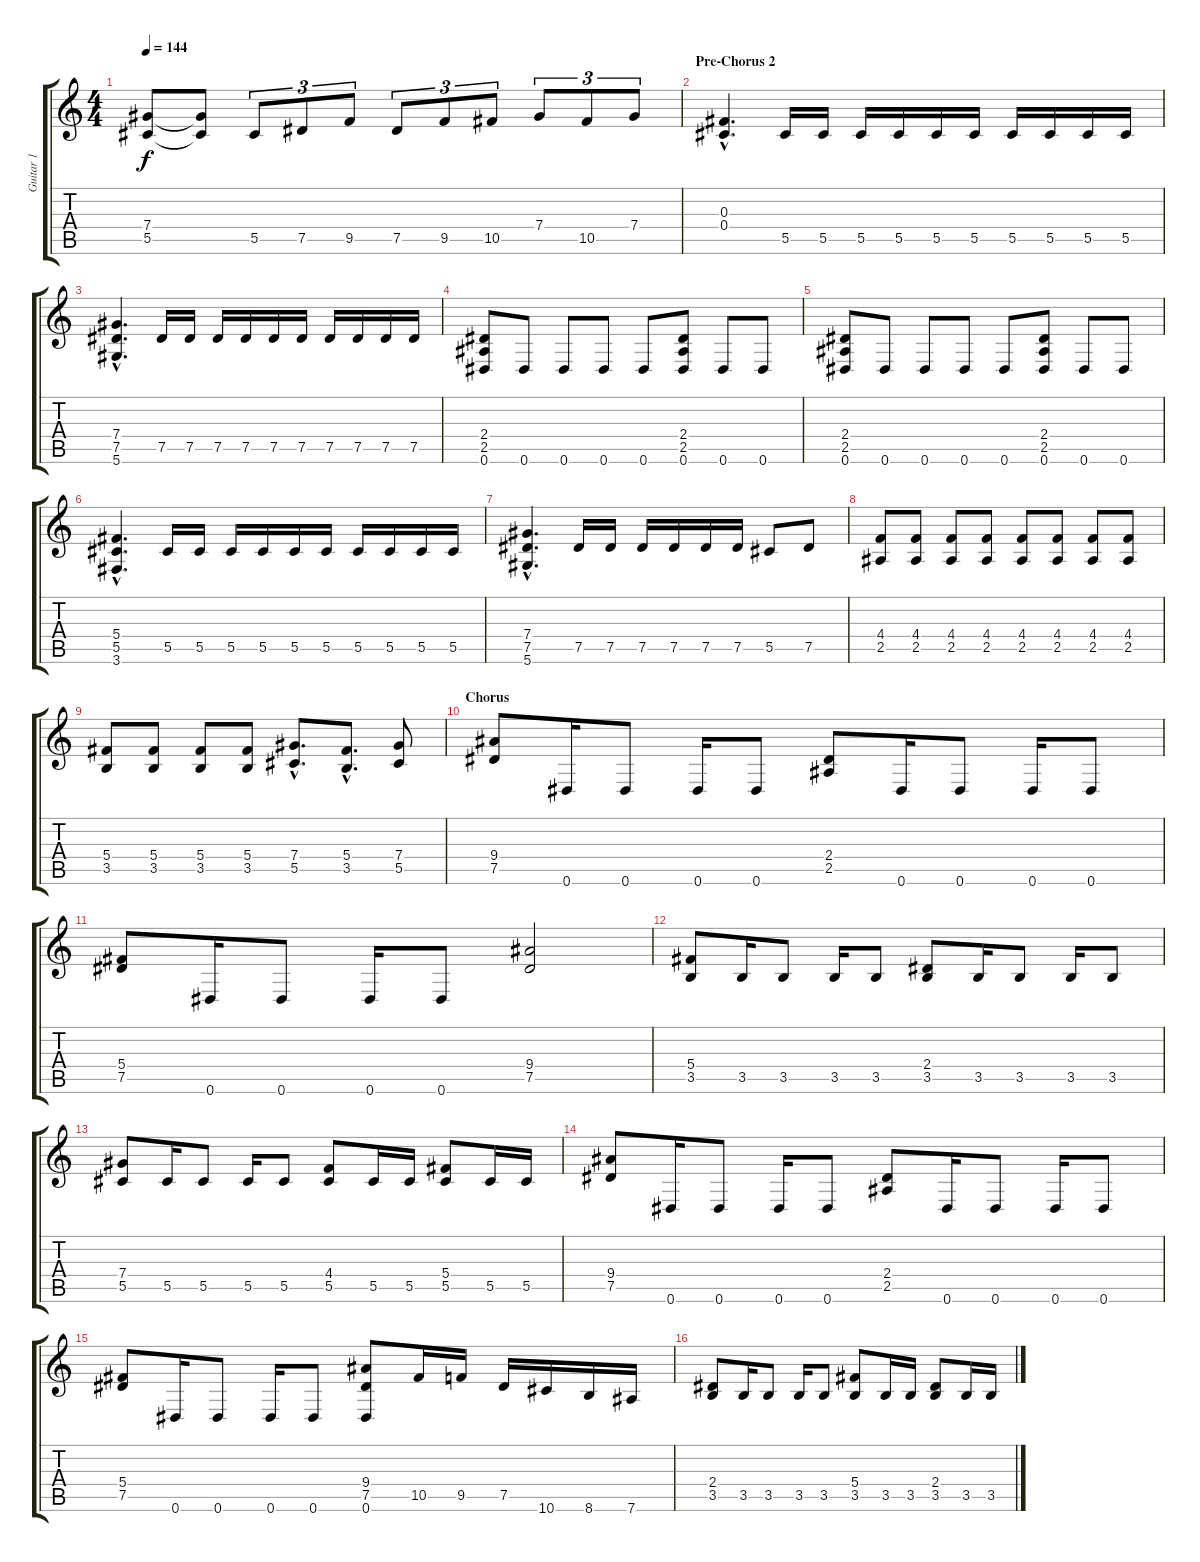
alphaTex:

\track ("Guitar 1" "Guitar 1") {instrument distortionguitar}
\staff {score tabs}
\tuning (Eb4 Bb3 Gb3 Db3 Ab2 Eb2) {hide}
\ts (4 4)
\tempo 144
\clef g2
\ks c
(7.4 5.5).8{dy f} (7.4{t} 5.5{t}).8 5.5.8{tu (3 2)} 7.5.8{tu (3 2)} 9.5.8{tu (3 2)} 7.5.8{tu (3 2)} 9.5.8{tu (3 2)} 10.5.8{tu (3 2)} 7.4.8{tu (3 2)} 10.5.8{tu (3 2)} 7.4.8{tu (3 2)} |
\section ("" "Pre-Chorus 2")
(0.3{hac} 0.4{hac}).4{d} 5.5.16 5.5.16 5.5.16 5.5.16 5.5.16 5.5.16 5.5.16 5.5.16 5.5.16 5.5.16 |
(7.4{hac} 7.5{hac} 5.6{hac}).4{d} 7.5.16 7.5.16 7.5.16 7.5.16 7.5.16 7.5.16 7.5.16 7.5.16 7.5.16 7.5.16 |
(2.4 2.5 0.6).8 0.6.8 0.6.8 0.6.8 0.6.8 (2.4 2.5 0.6).8 0.6.8 0.6.8 |
(2.4 2.5 0.6).8 0.6.8 0.6.8 0.6.8 0.6.8 (2.4 2.5 0.6).8 0.6.8 0.6.8 |
(5.4{hac} 5.5{hac} 3.6{hac}).4{d} 5.5.16 5.5.16 5.5.16 5.5.16 5.5.16 5.5.16 5.5.16 5.5.16 5.5.16 5.5.16 |
(7.4{hac} 7.5{hac} 5.6{hac}).4{d} 7.5.16 7.5.16 7.5.16 7.5.16 7.5.16 7.5.16 5.5.8 7.5.8 |
(4.4 2.5).8 (4.4 2.5).8 (4.4 2.5).8 (4.4 2.5).8 (4.4 2.5).8 (4.4 2.5).8 (4.4 2.5).8 (4.4 2.5).8 |
(5.4 3.5).8 (5.4 3.5).8 (5.4 3.5).8 (5.4 3.5).8 (7.4{hac} 5.5{hac}).8{d} (5.4{hac} 3.5{hac}).8{d} (7.4 5.5).8 |
\section ("" "Chorus")
(9.4 7.5).8 0.6.16 0.6.8 0.6.16 0.6.8 (2.4 2.5).8 0.6.16 0.6.8 0.6.16 0.6.8 |
(5.4 7.5).8 0.6.16 0.6.8 0.6.16 0.6.8 (9.4 7.5).2 |
(5.4 3.5).8 3.5.16 3.5.8 3.5.16 3.5.8 (2.4 3.5).8 3.5.16 3.5.8 3.5.16 3.5.8 |
(7.4 5.5).8 5.5.16 5.5.8 5.5.16 5.5.8 (4.4 5.5).8 5.5.16 5.5.16 (5.4 5.5).8 5.5.16 5.5.16 |
(9.4 7.5).8 0.6.16 0.6.8 0.6.16 0.6.8 (2.4 2.5).8 0.6.16 0.6.8 0.6.16 0.6.8 |
(5.4 7.5).8 0.6.16 0.6.8 0.6.16 0.6.8 (9.4 7.5 0.6).8 10.5.16 9.5.16 7.5.16 10.6.16 8.6.16 7.6.16 |
(2.4 3.5).8 3.5.16 3.5.8 3.5.16 3.5.8 (5.4 3.5).8 3.5.16 3.5.16 (2.4 3.5).8 3.5.16 3.5.16
